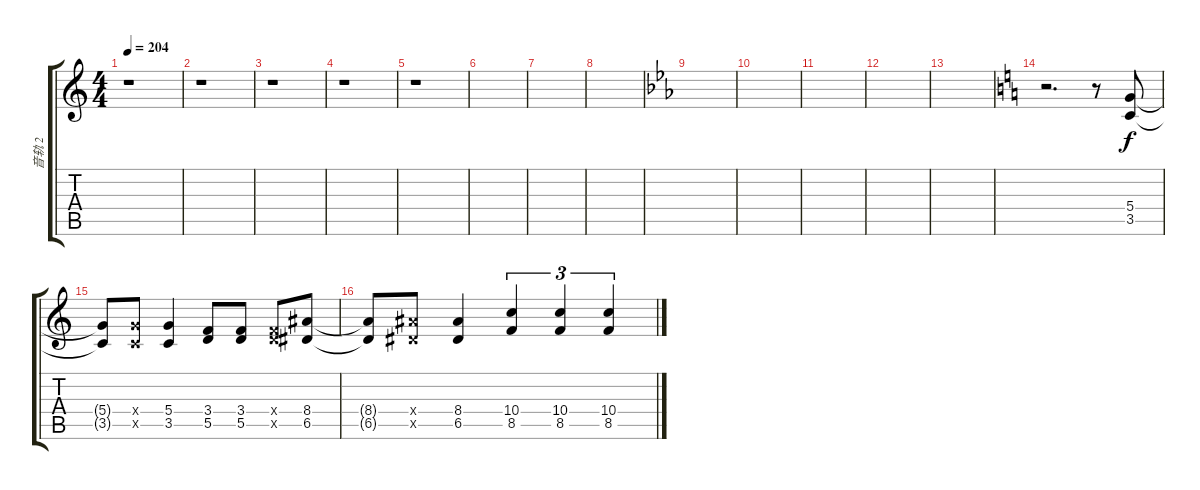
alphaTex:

\track ("音轨 2" "音轨 2") {instrument overdrivenguitar}
\staff {score tabs}
\tuning (E4 B3 G3 D3 A2 E2) {hide}
\ts (4 4)
\tempo 204
\clef g2
\ks c
r.1{dy f} |
r.1 |
r.1 |
r.1 |
r.1 |
|
|
|
\ks eb
|
|
|
|
|
\ks c
r.2{d} r.8 (5.4 3.5).8 |
(5.4{t} 3.5{t}).8 (5.4{x} 3.5{x}).8 (5.4 3.5).4 (3.4 5.5).8 (3.4 5.5).8 (3.4{x} 5.5{x}).8 (8.4 6.5).8 |
(8.4{t} 6.5{t}).8 (8.4{x} 6.5{x}).8 (8.4 6.5).4 (10.4 8.5).4{tu (3 2)} (10.4 8.5).4{tu (3 2)} (10.4 8.5).4{tu (3 2)}
